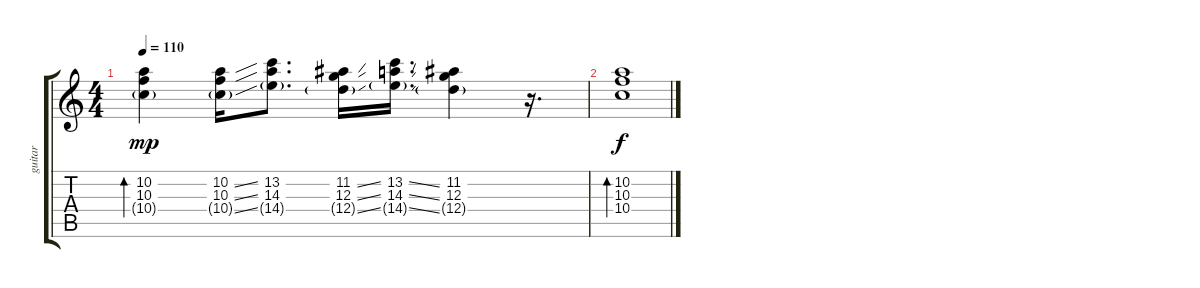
\track ("guitar" "guitar") {instrument electricguitarjazz}
\staff {score tabs}
\tuning (E4 B3 G3 D3 A2 E2) {hide}
\ts (4 4)
\tempo 110
\clef g2
\ks c
(10.2 10.3 10.4{g}).4{bd 240 dy mp} (10.2{ss} 10.3{ss} 10.4{ss g}).16 (13.2 14.3 14.4{g}).8{d} (11.2{ss} 12.3{ss} 12.4{ss g}).16 (13.2{ss} 14.3{ss} 14.4{ss g}).16{d} (11.2 12.3 12.4{g}).4 r.16{d} |
(10.2 10.3 10.4).1{bd 240 dy f}
